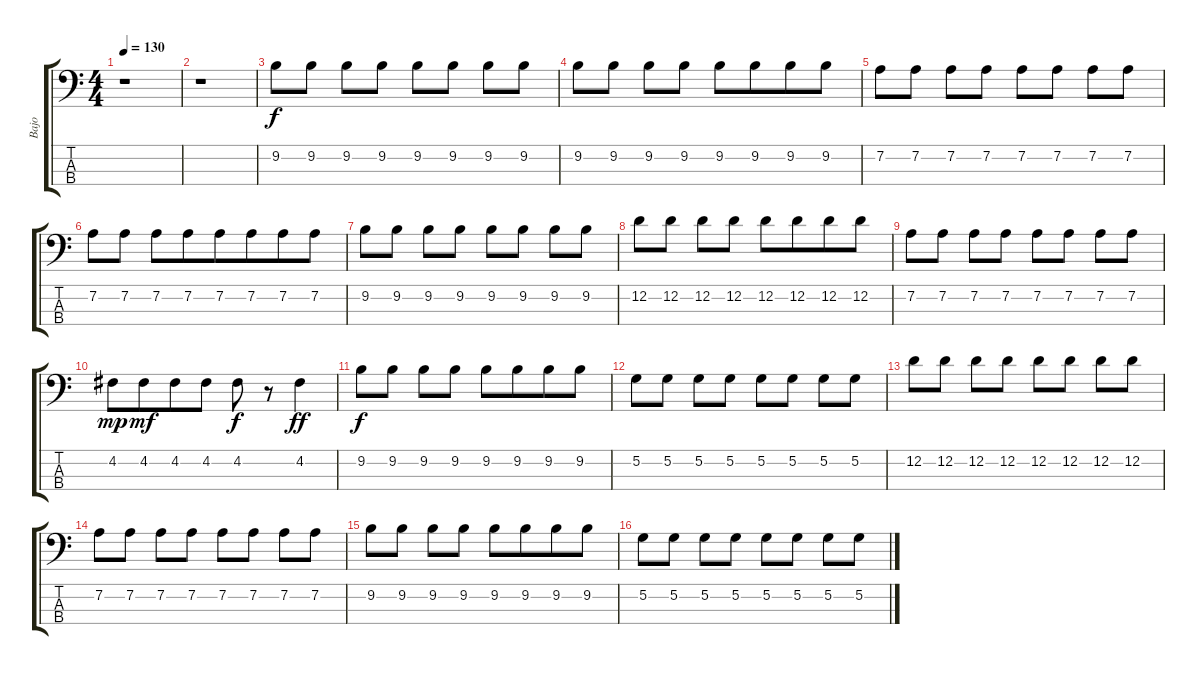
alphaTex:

\track ("Bajo" "Bajo") {instrument electricbassfinger}
\staff {score tabs}
\tuning (G2 D2 A1 E1) {hide}
\ts (4 4)
\tempo 130
\clef f4
\ks c
r.1{dy f} |
r.1 |
9.2.8 9.2.8 9.2.8 9.2.8 9.2.8 9.2.8 9.2.8 9.2.8 |
9.2.8 9.2.8 9.2.8{beam merge} 9.2.8 9.2.8 9.2.8{beam merge} 9.2.8 9.2.8 |
7.2.8 7.2.8 7.2.8 7.2.8 7.2.8 7.2.8 7.2.8 7.2.8 |
7.2.8 7.2.8 7.2.8 7.2.8{beam merge} 7.2.8{beam merge} 7.2.8{beam merge} 7.2.8 7.2.8 |
9.2.8 9.2.8 9.2.8 9.2.8 9.2.8 9.2.8 9.2.8 9.2.8 |
12.2.8{beam merge} 12.2.8 12.2.8 12.2.8 12.2.8 12.2.8{beam merge} 12.2.8 12.2.8 |
7.2.8 7.2.8 7.2.8 7.2.8 7.2.8 7.2.8 7.2.8 7.2.8 |
4.2.8{dy mp} 4.2.8{dy mf beam merge} 4.2.8 4.2.8 4.2.8{dy f} r.8 4.2.4{dy ff} |
9.2.8{dy f} 9.2.8 9.2.8{beam merge} 9.2.8 9.2.8 9.2.8{beam merge} 9.2.8 9.2.8 |
5.2.8 5.2.8 5.2.8 5.2.8 5.2.8 5.2.8 5.2.8 5.2.8 |
12.2.8 12.2.8 12.2.8 12.2.8 12.2.8 12.2.8 12.2.8 12.2.8 |
7.2.8 7.2.8 7.2.8 7.2.8 7.2.8 7.2.8 7.2.8 7.2.8 |
9.2.8 9.2.8 9.2.8{beam merge} 9.2.8 9.2.8 9.2.8{beam merge} 9.2.8 9.2.8 |
5.2.8 5.2.8 5.2.8 5.2.8 5.2.8 5.2.8 5.2.8 5.2.8
